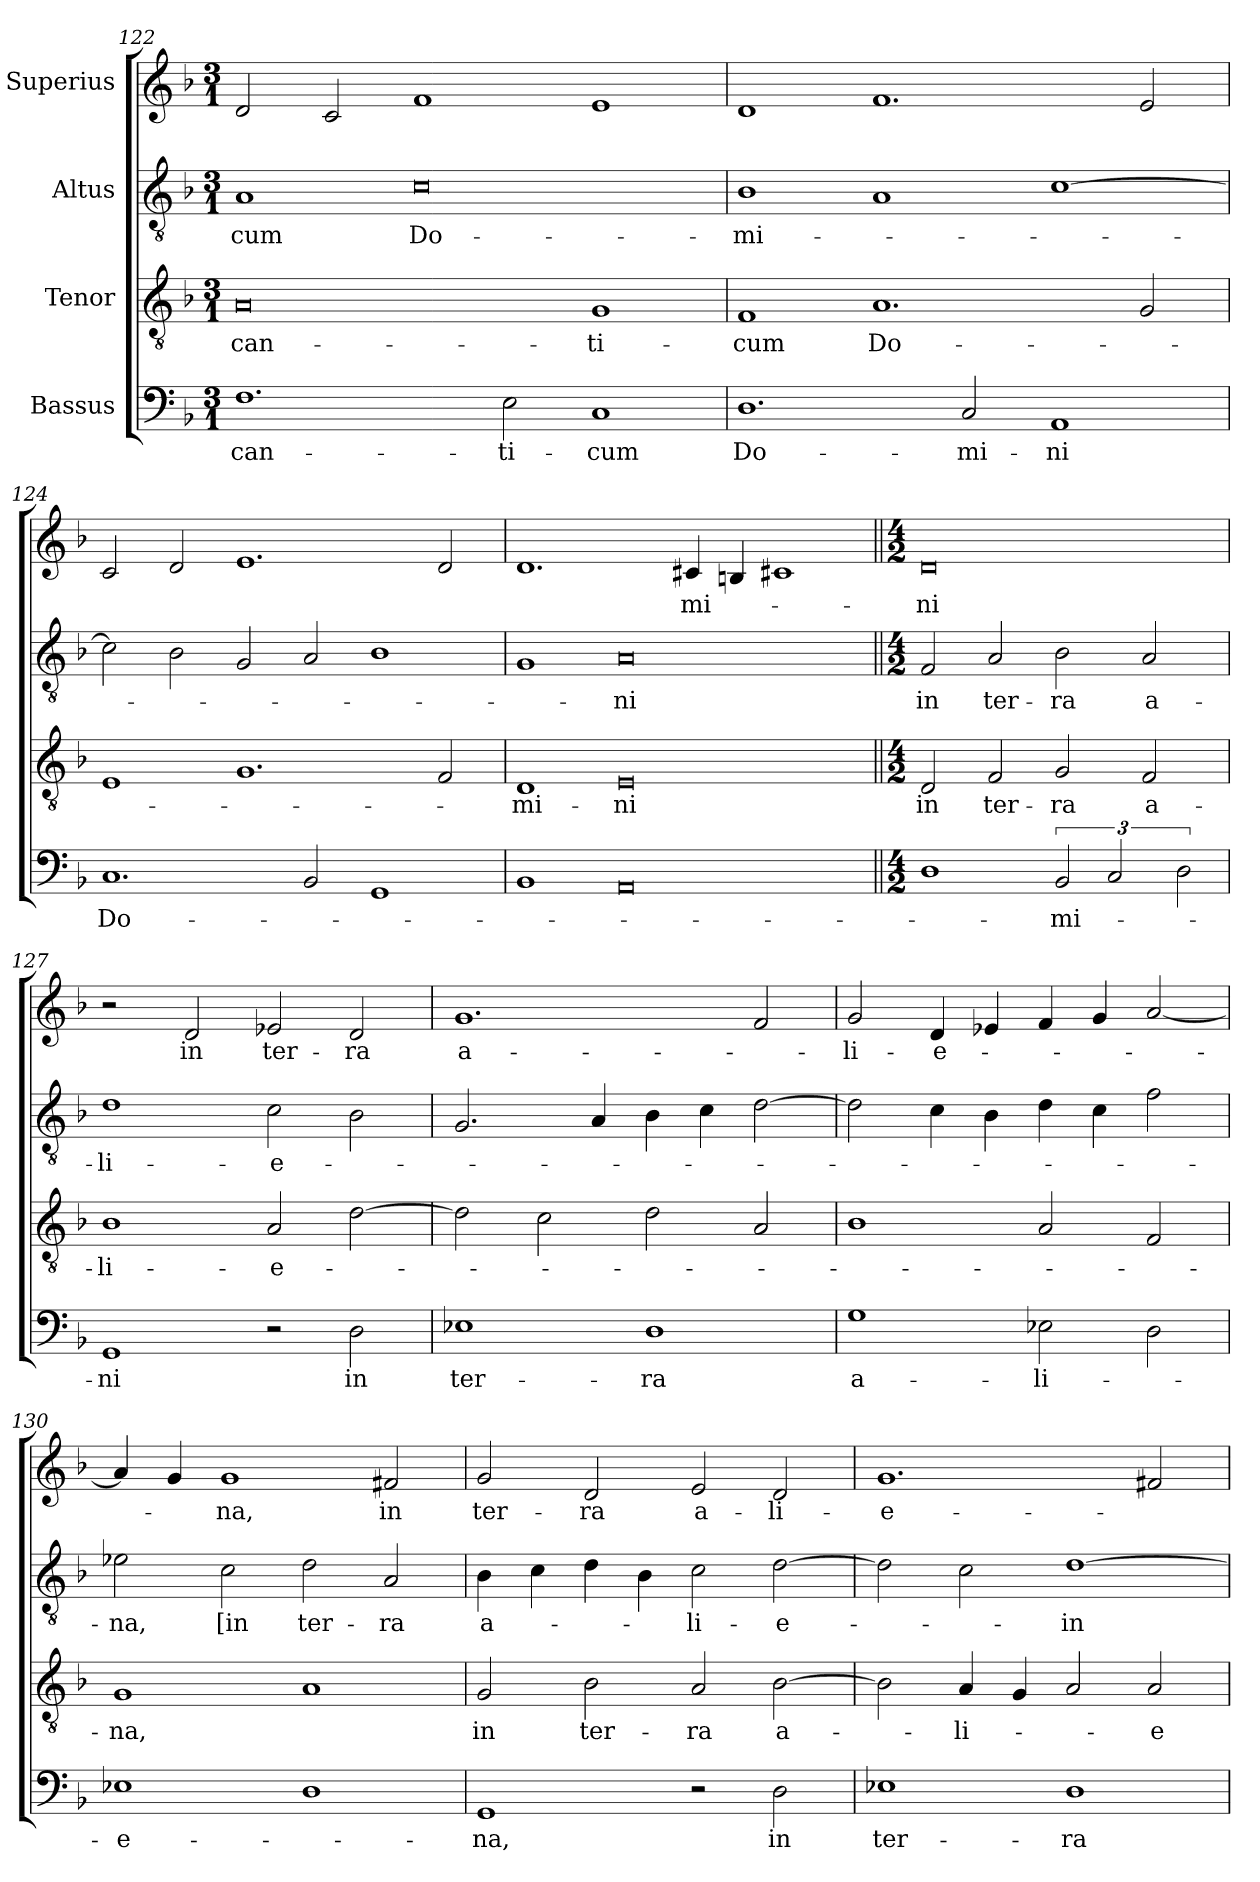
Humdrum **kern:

**kern	**text	**kern	**text	**kern	**text	**kern	**text
*part4	*part4	*part3	*part3	*part2	*part2	*part1	*part1
*staff4	*staff4	*staff3	*staff3	*staff2	*staff2	*staff1	*staff1
*I"Bassus	*	*I"Tenor	*	*I"Altus	*	*I"Superius	*
*clefF4	*	*clefGv2	*	*clefGv2	*	*clefG2	*
*k[b-]	*	*k[b-]	*	*k[b-]	*	*k[b-]	*
*M3/1	*	*M3/1	*	*M3/1	*	*M3/1	*
=122	=122	=122	=122	=122	=122	=122	=122
1.F\	can-	0A/	can-	1A/	-cum	2d/	.
.	.	.	.	.	.	2c/	.
.	.	.	.	0c\	Do-	1f/	.
2E\	-ti-	.	.	.	.	.	.
1C/	-cum	1G/	-ti-	.	.	1e/	.
=123	=123	=123	=123	=123	=123	=123	=123
1.D\	Do-	1F/	-cum	1B-\	-mi-	1d/	.
.	.	1.A/	Do-	1A/	.	1.f/	.
2C/	-mi-	.	.	.	.	.	.
1AA/	-ni	.	.	[1c\	.	.	.
.	.	2G/	.	.	.	2e/	.
=124	=124	=124	=124	=124	=124	=124	=124
1.C/	Do-	1E/	.	2c\]	.	2c/	.
.	.	.	.	2B-\	.	2d/	.
.	.	1.G/	.	2G/	.	1.e/	.
2BB-/	.	.	.	2A/	.	.	.
1GG/	.	.	.	1B-\	.	.	.
.	.	2F/	.	.	.	2d/	.
=125	=125	=125	=125	=125	=125	=125	=125
1BB-/	.	1D/	-mi-	1G/	.	1.d/	.
0AA/	.	0E/	-ni	0A/	-ni	.	.
.	.	.	.	.	.	4c#X/	-mi-
.	.	.	.	.	.	4B/	.
.	.	.	.	.	.	1c#X/	.
=126||	=126||	=126||	=126||	=126||	=126||	=126||	=126||
*M4/2	*	*M4/2	*	*M4/2	*	*M4/2	*
1D\	.	2D/	in	2F/	in	0d/	-ni
.	.	2F/	ter-	2A/	ter-	.	.
3BB-/	-mi-	2G/	-ra	2B-\	-ra	.	.
3C/	.	.	.	.	.	.	.
.	.	2F/	a-	2A/	a-	.	.
3D\	.	.	.	.	.	.	.
=127	=127	=127	=127	=127	=127	=127	=127
1GG/	-ni	1B-\	-li-	1d\	-li-	2r	.
.	.	.	.	.	.	2d/	in
2r	.	2A/	-e-	2c\	-e-	2e-X/	ter-
2D\	in	[2d\	.	2B-\	.	2d/	-ra
=128	=128	=128	=128	=128	=128	=128	=128
1E-X\	ter-	2d\]	.	2.G/	.	1.g/	a-
.	.	2c\	.	.	.	.	.
.	.	.	.	4A/	.	.	.
1D\	-ra	2d\	.	4B-\	.	.	.
.	.	.	.	4c\	.	.	.
.	.	2A/	.	[2d\	.	2f/	.
=129	=129	=129	=129	=129	=129	=129	=129
1G\	a-	1B-\	.	2d\]	.	2g/	-li-
.	.	.	.	4c\	.	4d/	-e-
.	.	.	.	4B-\	.	4e-X/	.
2E-X\	-li-	2A/	.	4d\	.	4f/	.
.	.	.	.	4c\	.	4g/	.
2D\	.	2F/	.	2f\	.	[2a/	.
=130	=130	=130	=130	=130	=130	=130	=130
1E-X\	-e-	1G/	-na,	2e-X\	-na,	4a/]	.
.	.	.	.	.	.	4g/	.
.	.	.	.	2c\	[in	1g/	-na,
1D\	.	1A/	.	2d\	ter-	.	.
.	.	.	.	2A/	-ra	2f#X/	in
=131	=131	=131	=131	=131	=131	=131	=131
1GG/	-na,	2G/	in	4B-\	a-	2g/	ter-
.	.	.	.	4c\	.	.	.
.	.	2B-\	ter-	4d\	.	2d/	-ra
.	.	.	.	4B-\	.	.	.
2r	.	2A/	-ra	2c\	-li-	2e/	a-
2D\	in	[2B-\	a-	[2d\	-e-	2d/	-li-
=132	=132	=132	=132	=132	=132	=132	=132
1E-X\	ter-	2B-\]	.	2d\]	.	1.g/	-e-
.	.	4A/	-li-	2c\	.	.	.
.	.	4G/	.	.	.	.	.
1D\	-ra	2A/	.	[1d\	-in	.	.
.	.	2A/	-e-	.	.	2f#X/	.
=	=	=	=	=	=	=	=
*-	*-	*-	*-	*-	*-	*-	*-
